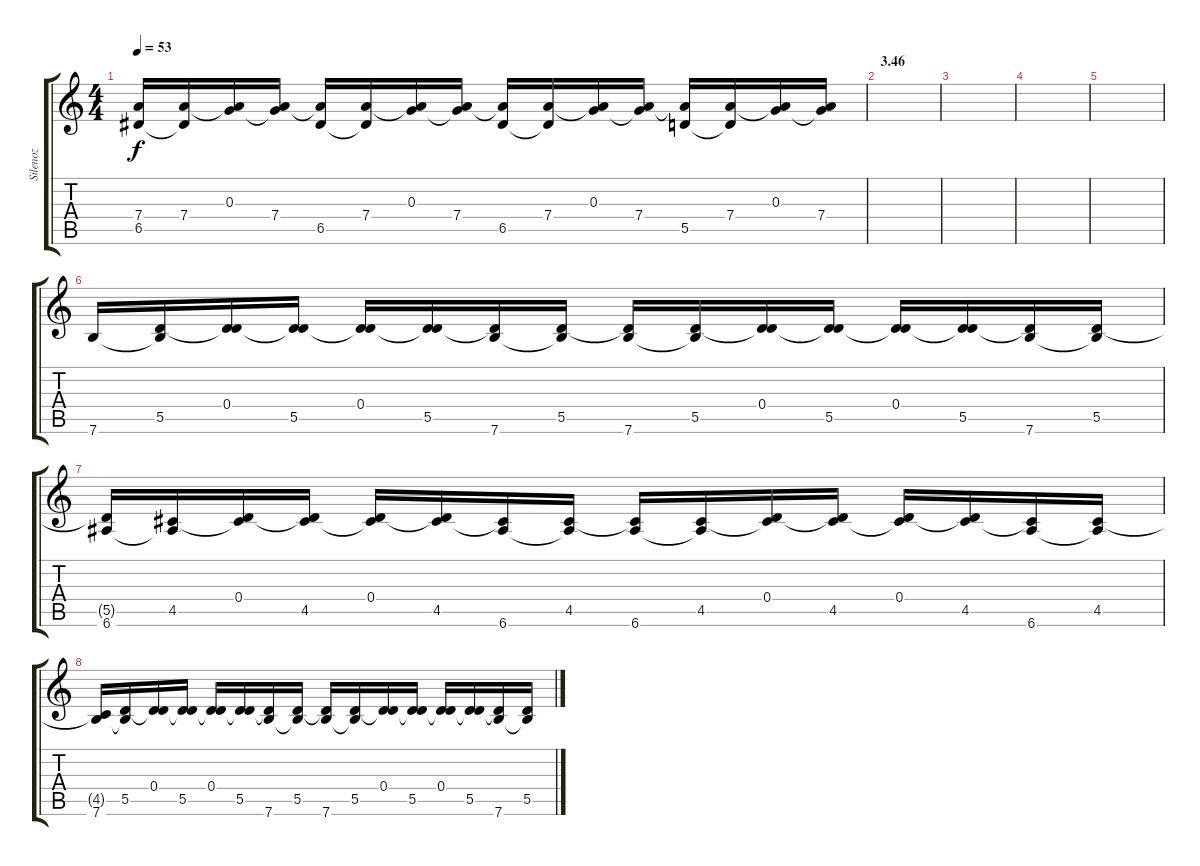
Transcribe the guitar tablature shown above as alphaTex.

\track ("Silenoz" "Silenoz") {instrument distortionguitar}
\staff {score tabs}
\tuning (E4 B3 G3 D3 A2 E2) {hide}
\ts (4 4)
\tempo 53
\clef g2
\ks c
(7.4{t} 6.5).16{dy f} (7.4 6.5{t}).16 (0.3 7.4{t}).16 (0.3{t} 7.4).16 (7.4{t} 6.5).16 (7.4 6.5{t}).16 (0.3 7.4{t}).16 (0.3{t} 7.4).16 (7.4{t} 6.5).16 (7.4 6.5{t}).16 (0.3 7.4{t}).16 (0.3{t} 7.4).16 (7.4{t} 5.5).16 (7.4 5.5{t}).16 (0.3 7.4{t}).16 (0.3{t} 7.4).16 |
\section ("" "3.46")
|
|
|
|
7.6.16 (5.5 7.6{t}).16 (0.4 5.5{t}).16 (0.4{t} 5.5).16 (0.4 5.5{t}).16 (0.4{t} 5.5).16 (5.5{t} 7.6).16 (5.5 7.6{t}).16 (5.5{t} 7.6).16 (5.5 7.6{t}).16 (0.4 5.5{t}).16 (0.4{t} 5.5).16 (0.4 5.5{t}).16 (0.4{t} 5.5).16 (5.5{t} 7.6).16 (5.5 7.6{t}).16 |
(5.5{t} 6.6).16 (4.5 6.6{t}).16 (0.4 4.5{t}).16 (0.4{t} 4.5).16 (0.4 4.5{t}).16 (0.4{t} 4.5).16 (4.5{t} 6.6).16 (4.5 6.6{t}).16 (4.5{t} 6.6).16 (4.5 6.6{t}).16 (0.4 4.5{t}).16 (0.4{t} 4.5).16 (0.4 4.5{t}).16 (0.4{t} 4.5).16 (4.5{t} 6.6).16 (4.5 6.6{t}).16 |
(4.5{t} 7.6).16 (5.5 7.6{t}).16 (0.4 5.5{t}).16 (0.4{t} 5.5).16 (0.4 5.5{t}).16 (0.4{t} 5.5).16 (5.5{t} 7.6).16 (5.5 7.6{t}).16 (5.5{t} 7.6).16 (5.5 7.6{t}).16 (0.4 5.5{t}).16 (0.4{t} 5.5).16 (0.4 5.5{t}).16 (0.4{t} 5.5).16 (5.5{t} 7.6).16 (5.5 7.6{t}).16
